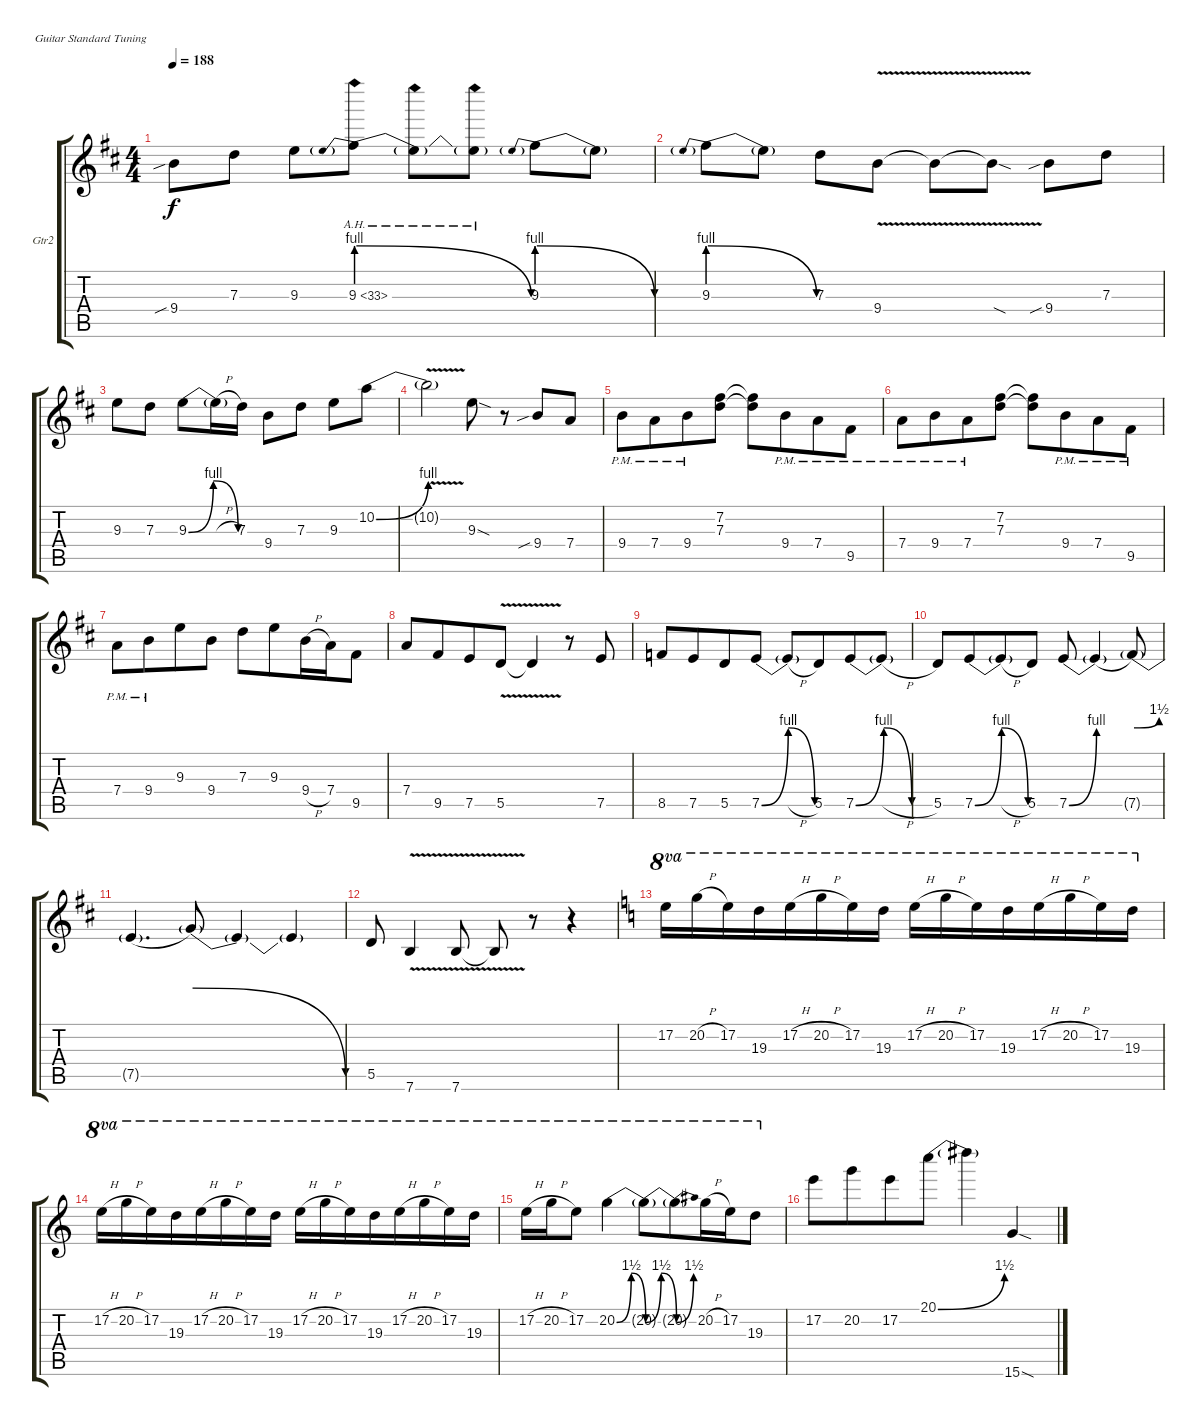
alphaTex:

\defaultSystemsLayout 4
\bracketExtendMode groupsimilarinstruments
\firstSystemTrackNameOrientation horizontal
\otherSystemsTrackNameOrientation horizontal
\track ("Kirk" "Gtr2") {instrument distortionguitar}
\staff {score tabs}
\tuning (E4 B3 G3 D3 A2 E2)
\ts (4 4)
\tempo 188
\clef g2
\ks bminor
9.4{sib}.8{dy f} 7.3.8 9.3.8 9.3{be (prebendrelease 0 4 30 0) ah 24}.8 9.3{ah 24 t}.8 9.3{ah 24 t}.8 9.3{be (prebendrelease 0 4 30.599999999999998 0)}.8 9.3{t}.8 |
9.3{be (prebendrelease 0 4 30.599999999999998 0)}.8 9.3{t}.8 7.3.8 9.4{v}.8 9.4{v t}.8 9.4{sod t}.8 9.4{sib}.8 7.3.8 |
9.3.8 7.3.8 9.3{be (bendrelease 0 0 15 4 15.6 4 30 0)}.8 9.3{h t}.16 7.3.16 9.4.8 7.3.8 9.3.8 10.2{be (bend 0 0 15 4)}.8 |
\beaming (8 2 2 2 2)
10.2{v t}.2 9.3{sod}.8 r.8 9.4{sib}.8 7.4.8 |
\beaming (8 4 4)
9.4{pm}.8 7.4{pm}.8 9.4{pm}.8 (7.3 7.2).8 (7.2{t} 7.3{t}).8 9.4{pm}.8 7.4{pm}.8 9.5{pm}.8 |
7.4{pm}.8 9.4{pm}.8 7.4{pm}.8 (7.3 7.2).8 (7.2{t} 7.3{t}).8 9.4{pm}.8 7.4{pm}.8 9.5{pm}.8 |
7.4{pm}.8 9.4{pm}.8 9.3.8 9.4.8 7.3.8 9.3.8 9.4{h}.16 7.4.16 9.5.8 |
7.4.8 9.5.8 7.5.8 5.5{v}.8 5.5{v t}.4 r.8 7.5.8 |
8.5.8 7.5.8 5.5.8 7.5{be (bendrelease 0 0 16.2 4 16.2 4 30 0)}.8 7.5{h t}.8 5.5.8 7.5{be (bendrelease 0 0 15.6 4 16.2 4 30 0)}.8 7.5{h t}.8 |
5.5.8 7.5{be (bendrelease 0 0 14.399999999999999 4 15 4 30 0)}.8 7.5{h t}.8 5.5.8 7.5{be (bend 0 0 26.4 4)}.8 7.5{be (hold 0 0 60 0) t}.4 7.5{be (bend 0 4 15 6) t}.8 |
7.5{be (hold 0 0 60 0) t}.4{d} 7.5{be (release 0 6 45.6 0) t}.8 7.5{t}.4 7.5{t}.4 |
\beaming (8 2 2 2 2)
5.5.8 7.6{v}.4 7.6{v}.8 7.6{v t}.8 r.8 r.4 |
\beaming (8 4 4)
\ks aminor
17.2.16{ot 8va} 20.2{h}.16{ot 8va} 17.2.16{ot 8va} 19.3.16{ot 8va} 17.2{h}.16{ot 8va} 20.2{h}.16{ot 8va} 17.2.16{ot 8va} 19.3.16{ot 8va} 17.2{h}.16{ot 8va} 20.2{h}.16{ot 8va} 17.2.16{ot 8va} 19.3.16{ot 8va} 17.2{h}.16{ot 8va} 20.2{h}.16{ot 8va} 17.2.16{ot 8va} 19.3.16{ot 8va} |
17.2{h}.16{ot 8va} 20.2{h}.16{ot 8va} 17.2.16{ot 8va} 19.3.16{ot 8va} 17.2{h}.16{ot 8va} 20.2{h}.16{ot 8va} 17.2.16{ot 8va} 19.3.16{ot 8va} 17.2{h}.16{ot 8va} 20.2{h}.16{ot 8va} 17.2.16{ot 8va} 19.3.16{ot 8va} 17.2{h}.16{ot 8va} 20.2{h}.16{ot 8va} 17.2.16{ot 8va} 19.3.16{ot 8va} |
17.2{h}.16{ot 8va} 20.2{h}.16{ot 8va} 17.2.8{ot 8va} 20.2{be (bendrelease 0 0 10.2 6 20.4 6 30 0)}.4{ot 8va} 20.2{be (bendrelease 0 0 14.399999999999999 6 15 6 30 0) t}.8{ot 8va} 20.2{be (bend 0 0 10.799999999999999 6) t}.8{ot 8va} 20.2{h}.16{ot 8va} 17.2.16{ot 8va} 19.3.8{ot 8va} |
17.2.8 20.2.8 17.2.8 20.1{be (bend 0 0 11.4 6)}.8 20.1{t}.4 15.6{sod}.4
